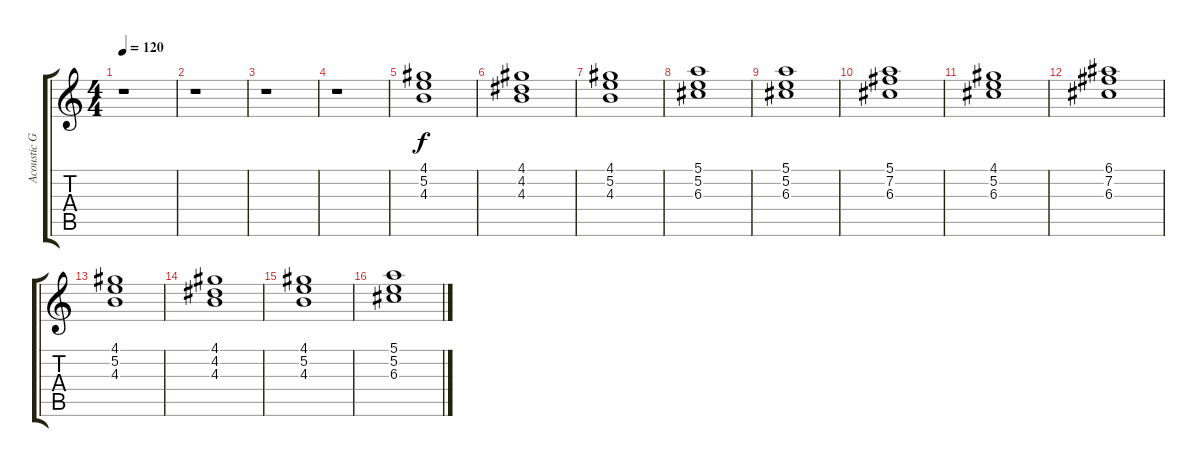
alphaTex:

\track ("Acoustic Guitar 2" "Acoustic G") {instrument acousticguitarsteel}
\staff {score tabs}
\tuning (E4 B3 G3 D3 A2 E2) {hide}
\ts (4 4)
\tempo 120
\clef g2
\ks c
r.1{dy f} |
r.1 |
r.1 |
r.1 |
(4.1 5.2 4.3).1 |
(4.1 4.2 4.3).1 |
(4.1 5.2 4.3).1 |
(5.1 5.2 6.3).1 |
(5.1 5.2 6.3).1 |
(5.1 7.2 6.3).1 |
(4.1 5.2 6.3).1 |
(6.1 7.2 6.3).1 |
(4.1 5.2 4.3).1 |
(4.1 4.2 4.3).1 |
(4.1 5.2 4.3).1 |
(5.1 5.2 6.3).1
